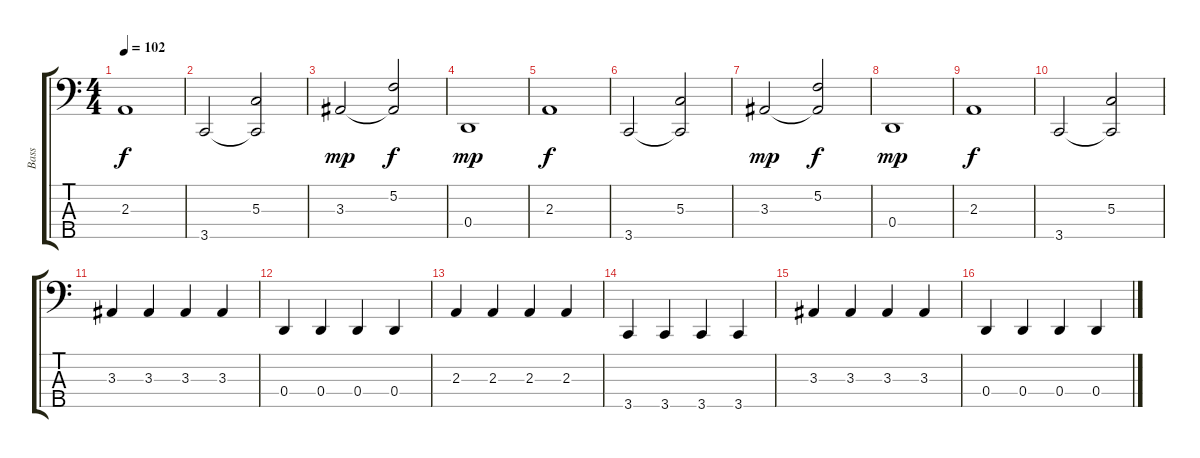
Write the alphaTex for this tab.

\track ("Bass" "Bass") {instrument electricbassfinger}
\staff {score tabs}
\tuning (F2 C2 G1 D1 A0) {hide}
\ts (4 4)
\tempo 102
\clef f4
\ks c
2.3.1{dy f} |
3.5.2 (5.3 3.5{t}).2 |
3.3.2{dy mp} (5.2 3.3{t}).2{dy f} |
0.4.1{dy mp} |
2.3.1{dy f} |
3.5.2 (5.3 3.5{t}).2 |
3.3.2{dy mp} (5.2 3.3{t}).2{dy f} |
0.4.1{dy mp} |
2.3.1{dy f} |
3.5.2 (5.3 3.5{t}).2 |
3.3.4 3.3.4 3.3.4 3.3.4 |
0.4.4 0.4.4 0.4.4 0.4.4 |
2.3.4 2.3.4 2.3.4 2.3.4 |
3.5.4 3.5.4 3.5.4 3.5.4 |
3.3.4 3.3.4 3.3.4 3.3.4 |
0.4.4 0.4.4 0.4.4 0.4.4
